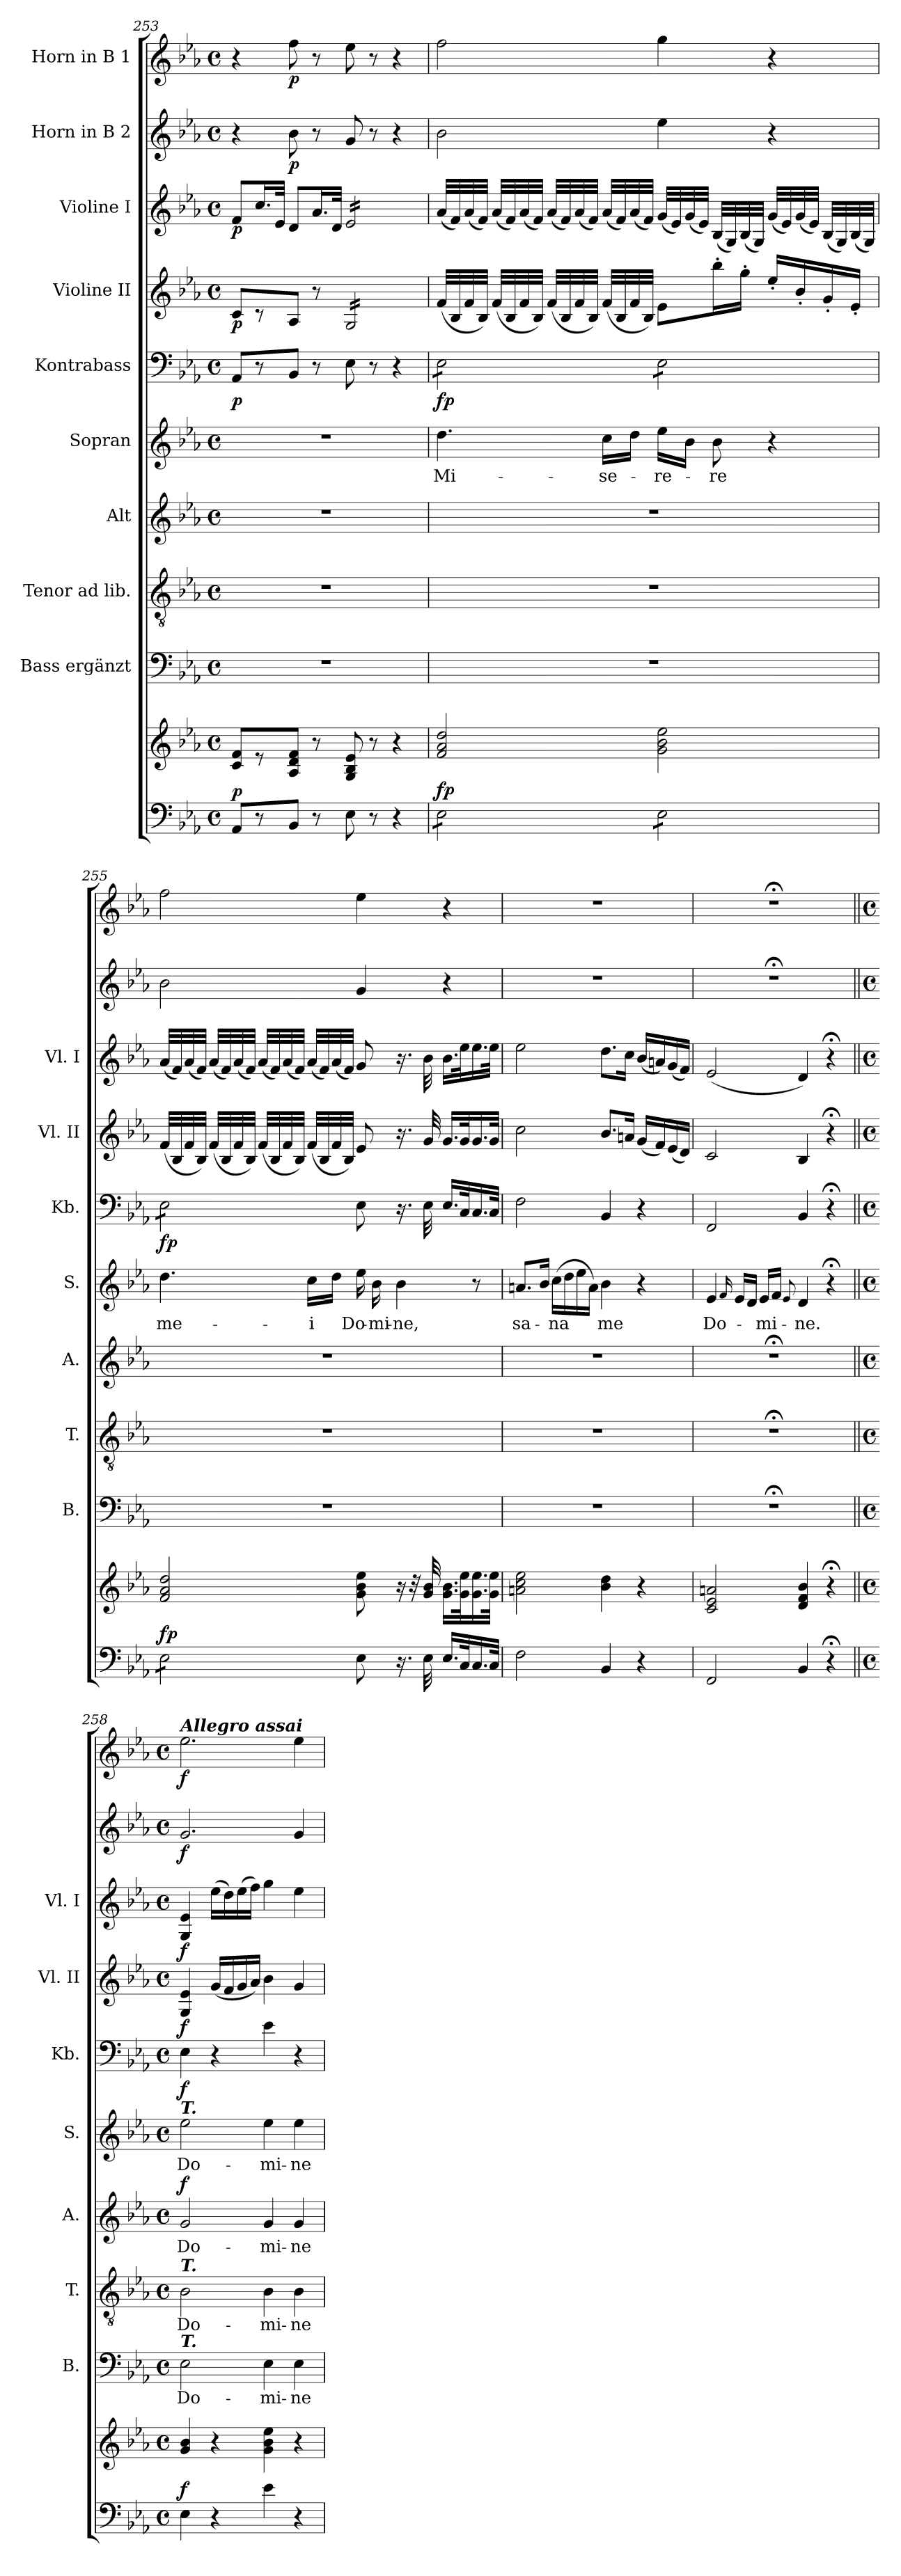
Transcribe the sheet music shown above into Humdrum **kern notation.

**kern	**kern	**dynam	**kern	**text	**kern	**text	**kern	**text	**dynam	**kern	**text	**kern	**dynam	**kern	**dynam	**kern	**dynam	**kern	**dynam	**kern	**dynam
*part10	*part10	*part10	*part9	*part9	*part8	*part8	*part7	*part7	*part7	*part6	*part6	*part5	*part5	*part4	*part4	*part3	*part3	*part2	*part2	*part1	*part1
*staff11	*staff10	*staff10/11	*staff9	*staff9	*staff8	*staff8	*staff7	*staff7	*staff7	*staff6	*staff6	*staff5	*staff5	*staff4	*staff4	*staff3	*staff3	*staff2	*staff2	*staff1	*staff1
*	*	*	*I"Bass ergänzt	*	*I"Tenor ad lib.	*	*I"Alt	*	*	*I"Sopran	*	*I"Kontrabass	*	*I"Violine II	*	*I"Violine I	*	*I"Horn in B 2	*	*I"Horn in B 1	*
*	*	*	*I'B.	*	*I'T.	*	*I'A.	*	*	*I'S.	*	*I'Kb.	*	*I'Vl. II	*	*I'Vl. I	*	*	*	*	*
!!LO:PB:g=z
*clefF4	*clefG2	*	*clefF4	*	*clefGv2	*	*clefG2	*	*	*clefG2	*	*clefF4	*	*clefG2	*	*clefG2	*	*clefG2	*	*clefG2	*
*	*	*	*	*	*	*	*	*	*	*	*	*ITrd7c12	*	*	*	*	*	*ITrd8c14	*	*ITrd8c14	*
*k[b-e-a-]	*k[b-e-a-]	*	*k[b-e-a-]	*	*k[b-e-a-]	*	*k[b-e-a-]	*	*	*k[b-e-a-]	*	*k[b-e-a-]	*	*k[b-e-a-]	*	*k[b-e-a-]	*	*k[b-e-a-]	*	*k[b-e-a-]	*
*E-:	*E-:	*	*E-:	*	*E-:	*	*E-:	*	*	*E-:	*	*E-:	*	*E-:	*	*E-:	*	*E-:	*	*E-:	*
*M4/4	*M4/4	*	*M4/4	*	*M4/4	*	*M4/4	*	*	*M4/4	*	*M4/4	*	*M4/4	*	*M4/4	*	*M4/4	*	*M4/4	*
*met(c)	*met(c)	*	*met(c)	*	*met(c)	*	*met(c)	*	*	*met(c)	*	*met(c)	*	*met(c)	*	*met(c)	*	*met(c)	*	*met(c)	*
=253	=253	=253	=253	=253	=253	=253	=253	=253	=253	=253	=253	=253	=253	=253	=253	=253	=253	=253	=253	=253	=253
!	!	!LO:DY:a=2	!	!	!	!	!	!	!	!	!	!	!LO:DY:b	!	!LO:DY:b	!	!LO:DY:b	!	!	!	!
8AA-/L	8c/ 8f/L	p	1r	.	1r	.	1r	.	.	1r	.	8AAA-/L	p	8c/L	p	8f/L	p	4r	.	4r	.
8r	8r	.	.	.	.	.	.	.	.	.	.	8r	.	8r	.	16.cc/L	.	.	.	.	.
.	.	.	.	.	.	.	.	.	.	.	.	.	.	.	.	32e-/JJk	.	.	.	.	.
!	!	!	!	!	!	!	!	!	!	!	!	!	!	!	!	!	!	!	!LO:DY:b	!	!LO:DY:b
8BB-/J	8A-/ 8d/ 8f/J	.	.	.	.	.	.	.	.	.	.	8BBB-/J	.	8A-/J	.	8d/L	.	8B-\	p	8f\	p
8r	8r	.	.	.	.	.	.	.	.	.	.	8r	.	8r	.	16.a-/L	.	8r	.	8r	.
.	.	.	.	.	.	.	.	.	.	.	.	.	.	.	.	32d/JJk	.	.	.	.	.
*	*	*	*	*	*	*	*	*	*	*	*	*	*	*tremolo	*	*	*	*	*	*	*
*	*	*	*	*	*	*	*	*	*	*	*	*	*	*	*	*tremolo	*	*	*	*	*
8E-\	8G/ 8B-/ 8e-/	.	.	.	.	.	.	.	.	.	.	8EE-\	.	16G/LL	.	16e-/LL	.	8G/	.	8e-\	.
.	.	.	.	.	.	.	.	.	.	.	.	.	.	16G/	.	16e-/	.	.	.	.	.
8r	8r	.	.	.	.	.	.	.	.	.	.	8r	.	16G/	.	16e-/	.	8r	.	8r	.
.	.	.	.	.	.	.	.	.	.	.	.	.	.	16G/	.	16e-/	.	.	.	.	.
4r	4r	.	.	.	.	.	.	.	.	.	.	4r	.	16G/	.	16e-/	.	4r	.	4r	.
.	.	.	.	.	.	.	.	.	.	.	.	.	.	16G/	.	16e-/	.	.	.	.	.
.	.	.	.	.	.	.	.	.	.	.	.	.	.	16G/	.	16e-/	.	.	.	.	.
.	.	.	.	.	.	.	.	.	.	.	.	.	.	16G/JJ	.	16e-/JJ	.	.	.	.	.
*	*	*	*	*	*	*	*	*	*	*	*	*	*	*	*	*Xtremolo	*	*	*	*	*
*	*	*	*	*	*	*	*	*	*	*	*	*	*	*Xtremolo	*	*	*	*	*	*	*
=254	=254	=254	=254	=254	=254	=254	=254	=254	=254	=254	=254	=254	=254	=254	=254	=254	=254	=254	=254	=254	=254
!	!	!LO:DY:a=2	!	!	!	!	!	!	!	!	!LO:LY:b	!	!LO:DY:b	!	!	!	!	!	!	!	!
*tremolo	*	*	*	*	*	*	*	*	*	*	*	*	*	*	*	*	*	*	*	*	*
*	*	*	*	*	*	*	*	*	*	*	*	*tremolo	*	*	*	*	*	*	*	*	*
8E-\L	2f/ 2a-/ 2dd/	fp	1r	.	1r	.	1r	.	.	4.dd\	Mi-	8EE-\L	fp	(<32f/LLL	.	(<32a-/LLL	.	2B-\	.	2f\	.
.	.	.	.	.	.	.	.	.	.	.	.	.	.	32B-/	.	32f/)	.	.	.	.	.
.	.	.	.	.	.	.	.	.	.	.	.	.	.	32f/	.	(<32a-/	.	.	.	.	.
.	.	.	.	.	.	.	.	.	.	.	.	.	.	32B-/JJJ)	.	32f/JJJ)	.	.	.	.	.
8E-\	.	.	.	.	.	.	.	.	.	.	.	8EE-\	.	(<32f/LLL	.	(<32a-/LLL	.	.	.	.	.
.	.	.	.	.	.	.	.	.	.	.	.	.	.	32B-/	.	32f/)	.	.	.	.	.
.	.	.	.	.	.	.	.	.	.	.	.	.	.	32f/	.	(<32a-/	.	.	.	.	.
.	.	.	.	.	.	.	.	.	.	.	.	.	.	32B-/JJJ)	.	32f/JJJ)	.	.	.	.	.
8E-\	.	.	.	.	.	.	.	.	.	.	.	8EE-\	.	(<32f/LLL	.	(<32a-/LLL	.	.	.	.	.
.	.	.	.	.	.	.	.	.	.	.	.	.	.	32B-/	.	32f/)	.	.	.	.	.
.	.	.	.	.	.	.	.	.	.	.	.	.	.	32f/	.	(<32a-/	.	.	.	.	.
.	.	.	.	.	.	.	.	.	.	.	.	.	.	32B-/JJJ)	.	32f/JJJ)	.	.	.	.	.
!	!	!	!	!	!	!	!	!	!	!	!LO:LY:b	!	!	!	!	!	!	!	!	!	!
8E-\J	.	.	.	.	.	.	.	.	.	16cc\LL	-se-	8EE-\J	.	(<32f/LLL	.	(<32a-/LLL	.	.	.	.	.
.	.	.	.	.	.	.	.	.	.	.	.	.	.	32B-/	.	32f/)	.	.	.	.	.
.	.	.	.	.	.	.	.	.	.	16dd\JJ	.	.	.	32f/	.	(<32a-/	.	.	.	.	.
.	.	.	.	.	.	.	.	.	.	.	.	.	.	32B-/JJJ)	.	32f/JJJ)	.	.	.	.	.
!	!	!	!	!	!	!	!	!	!	!	!LO:LY:b	!	!	!	!	!	!	!	!	!	!
8E-\L	2g\ 2b-\ 2ee-\	.	.	.	.	.	.	.	.	16ee-\LL	-re-	8EE-\L	.	8e-\L	.	(<32g/LLL	.	4e-\	.	4g\	.
.	.	.	.	.	.	.	.	.	.	.	.	.	.	.	.	32e-/)	.	.	.	.	.
.	.	.	.	.	.	.	.	.	.	16b-\JJ	.	.	.	.	.	(<32g/	.	.	.	.	.
.	.	.	.	.	.	.	.	.	.	.	.	.	.	.	.	32e-/JJJ)	.	.	.	.	.
!	!	!	!	!	!	!	!	!	!	!	!LO:LY:b	!	!	!	!	!	!	!	!	!	!
8E-\	.	.	.	.	.	.	.	.	.	8b-\	-re	8EE-\	.	16bb-'>\L	.	(<32B-/LLL	.	.	.	.	.
.	.	.	.	.	.	.	.	.	.	.	.	.	.	.	.	32G/)	.	.	.	.	.
.	.	.	.	.	.	.	.	.	.	.	.	.	.	16gg'>\JJ	.	(<32B-/	.	.	.	.	.
.	.	.	.	.	.	.	.	.	.	.	.	.	.	.	.	32G/JJJ)	.	.	.	.	.
8E-\	.	.	.	.	.	.	.	.	.	4r	.	8EE-\	.	16ee-'</LL	.	(<32g/LLL	.	4r	.	4r	.
.	.	.	.	.	.	.	.	.	.	.	.	.	.	.	.	32e-/)	.	.	.	.	.
.	.	.	.	.	.	.	.	.	.	.	.	.	.	16b-'</	.	(<32g/	.	.	.	.	.
.	.	.	.	.	.	.	.	.	.	.	.	.	.	.	.	32e-/JJJ)	.	.	.	.	.
8E-\J	.	.	.	.	.	.	.	.	.	.	.	8EE-\J	.	16g'</	.	(<32B-/LLL	.	.	.	.	.
.	.	.	.	.	.	.	.	.	.	.	.	.	.	.	.	32G/)	.	.	.	.	.
.	.	.	.	.	.	.	.	.	.	.	.	.	.	16e-'</JJ	.	(<32B-/	.	.	.	.	.
.	.	.	.	.	.	.	.	.	.	.	.	.	.	.	.	32G/JJJ)	.	.	.	.	.
!!LO:PB:g=z
=255	=255	=255	=255	=255	=255	=255	=255	=255	=255	=255	=255	=255	=255	=255	=255	=255	=255	=255	=255	=255	=255
!	!	!LO:DY:a=2	!	!	!	!	!	!	!	!	!LO:LY:b	!	!LO:DY:b	!	!	!	!	!	!	!	!
8E-\L	2f/ 2a-/ 2dd/	fp	1r	.	1r	.	1r	.	.	4.dd\	me-	8EE-\L	fp	(<32f/LLL	.	(<32a-/LLL	.	2B-\	.	2f\	.
.	.	.	.	.	.	.	.	.	.	.	.	.	.	32B-/	.	32f/)	.	.	.	.	.
.	.	.	.	.	.	.	.	.	.	.	.	.	.	32f/	.	(<32a-/	.	.	.	.	.
.	.	.	.	.	.	.	.	.	.	.	.	.	.	32B-/JJJ)	.	32f/JJJ)	.	.	.	.	.
8E-\	.	.	.	.	.	.	.	.	.	.	.	8EE-\	.	(<32f/LLL	.	(<32a-/LLL	.	.	.	.	.
.	.	.	.	.	.	.	.	.	.	.	.	.	.	32B-/	.	32f/)	.	.	.	.	.
.	.	.	.	.	.	.	.	.	.	.	.	.	.	32f/	.	(<32a-/	.	.	.	.	.
.	.	.	.	.	.	.	.	.	.	.	.	.	.	32B-/JJJ)	.	32f/JJJ)	.	.	.	.	.
8E-\	.	.	.	.	.	.	.	.	.	.	.	8EE-\	.	(<32f/LLL	.	(<32a-/LLL	.	.	.	.	.
.	.	.	.	.	.	.	.	.	.	.	.	.	.	32B-/	.	32f/)	.	.	.	.	.
.	.	.	.	.	.	.	.	.	.	.	.	.	.	32f/	.	(<32a-/	.	.	.	.	.
.	.	.	.	.	.	.	.	.	.	.	.	.	.	32B-/JJJ)	.	32f/JJJ)	.	.	.	.	.
!	!	!	!	!	!	!	!	!	!	!	!LO:LY:b	!	!	!	!	!	!	!	!	!	!
8E-\J	.	.	.	.	.	.	.	.	.	16cc\LL	-i	8EE-\J	.	(<32f/LLL	.	(<32a-/LLL	.	.	.	.	.
*	*	*	*	*	*	*	*	*	*	*	*	*Xtremolo	*	*	*	*	*	*	*	*	*
*Xtremolo	*	*	*	*	*	*	*	*	*	*	*	*	*	*	*	*	*	*	*	*	*
.	.	.	.	.	.	.	.	.	.	.	.	.	.	32B-/	.	32f/)	.	.	.	.	.
.	.	.	.	.	.	.	.	.	.	16dd\JJ	.	.	.	32f/	.	(<32a-/	.	.	.	.	.
.	.	.	.	.	.	.	.	.	.	.	.	.	.	32B-/JJJ)	.	32f/JJJ)	.	.	.	.	.
!	!	!	!	!	!	!	!	!	!	!	!LO:LY:b	!	!	!	!	!	!	!	!	!	!
8E-\	8g\ 8b-\ 8ee-\	.	.	.	.	.	.	.	.	16ee-\	Do-	8EE-\	.	8e-/	.	8g/	.	4G/	.	4e-\	.
!	!	!	!	!	!	!	!	!	!	!	!LO:LY:b	!	!	!	!	!	!	!	!	!	!
.	.	.	.	.	.	.	.	.	.	16b-\	-mi-	.	.	.	.	.	.	.	.	.	.
!	!	!	!	!	!	!	!	!	!	!	!LO:LY:b	!	!	!	!	!	!	!	!	!	!
16.r	16r	.	.	.	.	.	.	.	.	4b-\	-ne,	16.r	.	16.r	.	16.r	.	.	.	.	.
.	32r	.	.	.	.	.	.	.	.	.	.	.	.	.	.	.	.	.	.	.	.
32E-\	32g/ 32b-/	.	.	.	.	.	.	.	.	.	.	32EE-\	.	32g/	.	32b-\	.	.	.	.	.
16.E-/LL	16.g\ 16.b-\LL	.	.	.	.	.	.	.	.	.	.	16.EE-/LL	.	16.g/LL	.	16.b-\LL	.	4r	.	4r	.
32C/k	32g\ 32ee-\k	.	.	.	.	.	.	.	.	.	.	32CC/k	.	32g/k	.	32ee-\k	.	.	.	.	.
16.C/	16.g\ 16.ee-\	.	.	.	.	.	.	.	.	8r	.	16.CC/	.	16.g/	.	16.ee-\	.	.	.	.	.
32C/JJk	32g\ 32ee-\JJk	.	.	.	.	.	.	.	.	.	.	32CC/JJk	.	32g/JJk	.	32ee-\JJk	.	.	.	.	.
=256	=256	=256	=256	=256	=256	=256	=256	=256	=256	=256	=256	=256	=256	=256	=256	=256	=256	=256	=256	=256	=256
!	!	!	!	!	!	!	!	!	!	!	!LO:LY:b	!	!	!	!	!	!	!	!	!	!
2F\	2an\ 2cc\ 2ee-\	.	1r	.	1r	.	1r	.	.	8.an/L	sa-	2FF\	.	2cc\	.	2ee-\	.	1r	.	1r	.
.	.	.	.	.	.	.	.	.	.	16b-/Jk	.	.	.	.	.	.	.	.	.	.	.
!	!	!	!	!	!	!	!	!	!	!	!LO:LY:b	!	!	!	!	!	!	!	!	!	!
.	.	.	.	.	.	.	.	.	.	(>16cc\LL	-na	.	.	.	.	.	.	.	.	.	.
.	.	.	.	.	.	.	.	.	.	16dd\	.	.	.	.	.	.	.	.	.	.	.
.	.	.	.	.	.	.	.	.	.	16ee-\	.	.	.	.	.	.	.	.	.	.	.
.	.	.	.	.	.	.	.	.	.	16a\JJ)	.	.	.	.	.	.	.	.	.	.	.
!	!	!	!	!	!	!	!	!	!	!	!LO:LY:b	!	!	!	!	!	!	!	!	!	!
4BB-/	4b-\ 4dd\	.	.	.	.	.	.	.	.	4b-\	me	4BBB-/	.	8.b-/L	.	8.dd\L	.	.	.	.	.
.	.	.	.	.	.	.	.	.	.	.	.	.	.	16an/Jk	.	16cc\Jk	.	.	.	.	.
4r	4r	.	.	.	.	.	.	.	.	4r	.	4r	.	(<16g/LL	.	(<16b-/LL	.	.	.	.	.
.	.	.	.	.	.	.	.	.	.	.	.	.	.	16f/)	.	16an/)	.	.	.	.	.
.	.	.	.	.	.	.	.	.	.	.	.	.	.	(<16e-/	.	(<16g/	.	.	.	.	.
.	.	.	.	.	.	.	.	.	.	.	.	.	.	16d/JJ)	.	16f/JJ)	.	.	.	.	.
!!LO:PB:g=z
=257	=257	=257	=257	=257	=257	=257	=257	=257	=257	=257	=257	=257	=257	=257	=257	=257	=257	=257	=257	=257	=257
!	!	!	!	!	!	!	!	!	!	!	!LO:LY:b	!	!	!	!	!	!	!	!	!	!
2FF/	2c/ 2e-/ 2an/	.	1r;<	.	1r;<	.	1r;<	.	.	4e-/	Do-	2FFF/	.	2c/	.	(<2e-/	.	1r;<	.	1r;<	.
.	.	.	.	.	.	.	.	.	.	16qqf/	.	.	.	.	.	.	.	.	.	.	.
.	.	.	.	.	.	.	.	.	.	16e-/LL	.	.	.	.	.	.	.	.	.	.	.
.	.	.	.	.	.	.	.	.	.	16d/JJ	.	.	.	.	.	.	.	.	.	.	.
!	!	!	!	!	!	!	!	!	!	!	!LO:LY:b	!	!	!	!	!	!	!	!	!	!
.	.	.	.	.	.	.	.	.	.	16e-/LL	-mi-	.	.	.	.	.	.	.	.	.	.
.	.	.	.	.	.	.	.	.	.	16f/JJ	.	.	.	.	.	.	.	.	.	.	.
.	.	.	.	.	.	.	.	.	.	8qqe-/	.	.	.	.	.	.	.	.	.	.	.
!	!	!	!	!	!	!	!	!	!	!	!LO:LY:b	!	!	!	!	!	!	!	!	!	!
4BB-/	4d/ 4f/ 4b-/	.	.	.	.	.	.	.	.	4d/	-ne.	4BBB-/	.	4B-/	.	4d/)	.	.	.	.	.
4r;<	4r;<	.	.	.	.	.	.	.	.	4r;<	.	4r;<	.	4r;<	.	4r;<	.	.	.	.	.
=258||	=258||	=258||	=258||	=258||	=258||	=258||	=258||	=258||	=258||	=258||	=258||	=258||	=258||	=258||	=258||	=258||	=258||	=258||	=258||	=258||	=258||
*M4/4	*M4/4	*	*M4/4	*	*M4/4	*	*M4/4	*	*	*M4/4	*	*M4/4	*	*M4/4	*	*M4/4	*	*M4/4	*	*M4/4	*
*met(c)	*met(c)	*	*met(c)	*	*met(c)	*	*met(c)	*	*	*met(c)	*	*met(c)	*	*met(c)	*	*met(c)	*	*met(c)	*	*met(c)	*
!	!	!	!	!	!	!	!	!	!	!	!	!	!	!	!	!	!	!	!	!LO:TX:a:Bi:t=Allegro assai	!
!	!	!	!	!	!	!	!	!	!	!LO:TX:a:Bi:t=T.	!	!	!	!	!	!	!	!	!	!	!
!	!	!	!	!	!LO:TX:a:Bi:t=T.	!	!	!	!	!	!	!	!	!	!	!	!	!	!	!	!
!	!	!	!LO:TX:a:Bi:t=T.	!	!	!	!	!	!	!	!	!	!	!	!	!	!	!	!	!	!
!	!	!LO:DY:a=2	!	!LO:LY:b	!	!LO:LY:b	!	!LO:LY:b	!LO:DY:a	!	!LO:LY:b	!	!LO:DY:b	!	!LO:DY:b	!	!LO:DY:b	!	!LO:DY:b	!	!LO:DY:b
4E-\	4g/ 4b-/	f	2E-\	Do-	2B-\	Do-	2g/	Do-	f	2ee-\	Do-	4EE-\	f	4G/ 4e-/	f	4G/ 4e-/	f	2.G/	f	2.e-\	f
4r	4r	.	.	.	.	.	.	.	.	.	.	4r	.	(<16g/LL	.	(>16ee-\LL	.	.	.	.	.
.	.	.	.	.	.	.	.	.	.	.	.	.	.	16f/	.	16dd\)	.	.	.	.	.
.	.	.	.	.	.	.	.	.	.	.	.	.	.	16g/	.	(>16ee-\	.	.	.	.	.
.	.	.	.	.	.	.	.	.	.	.	.	.	.	16a-/JJ)	.	16ff\JJ)	.	.	.	.	.
!	!	!	!	!LO:LY:b	!	!LO:LY:b	!	!LO:LY:b	!	!	!LO:LY:b	!	!	!	!	!	!	!	!	!	!
4e-\	4g\ 4b-\ 4ee-\	.	4E-\	-mi-	4B-\	-mi-	4g/	-mi-	.	4ee-\	-mi-	4E-\	.	4b-\	.	4gg\	.	.	.	.	.
!	!	!	!	!LO:LY:b	!	!LO:LY:b	!	!LO:LY:b	!	!	!LO:LY:b	!	!	!	!	!	!	!	!	!	!
4r	4r	.	4E-\	-ne	4B-\	-ne	4g/	-ne	.	4ee-\	-ne	4r	.	4g/	.	4ee-\	.	4G/	.	4e-\	.
=	=	=	=	=	=	=	=	=	=	=	=	=	=	=	=	=	=	=	=	=	=
*-	*-	*-	*-	*-	*-	*-	*-	*-	*-	*-	*-	*-	*-	*-	*-	*-	*-	*-	*-	*-	*-
